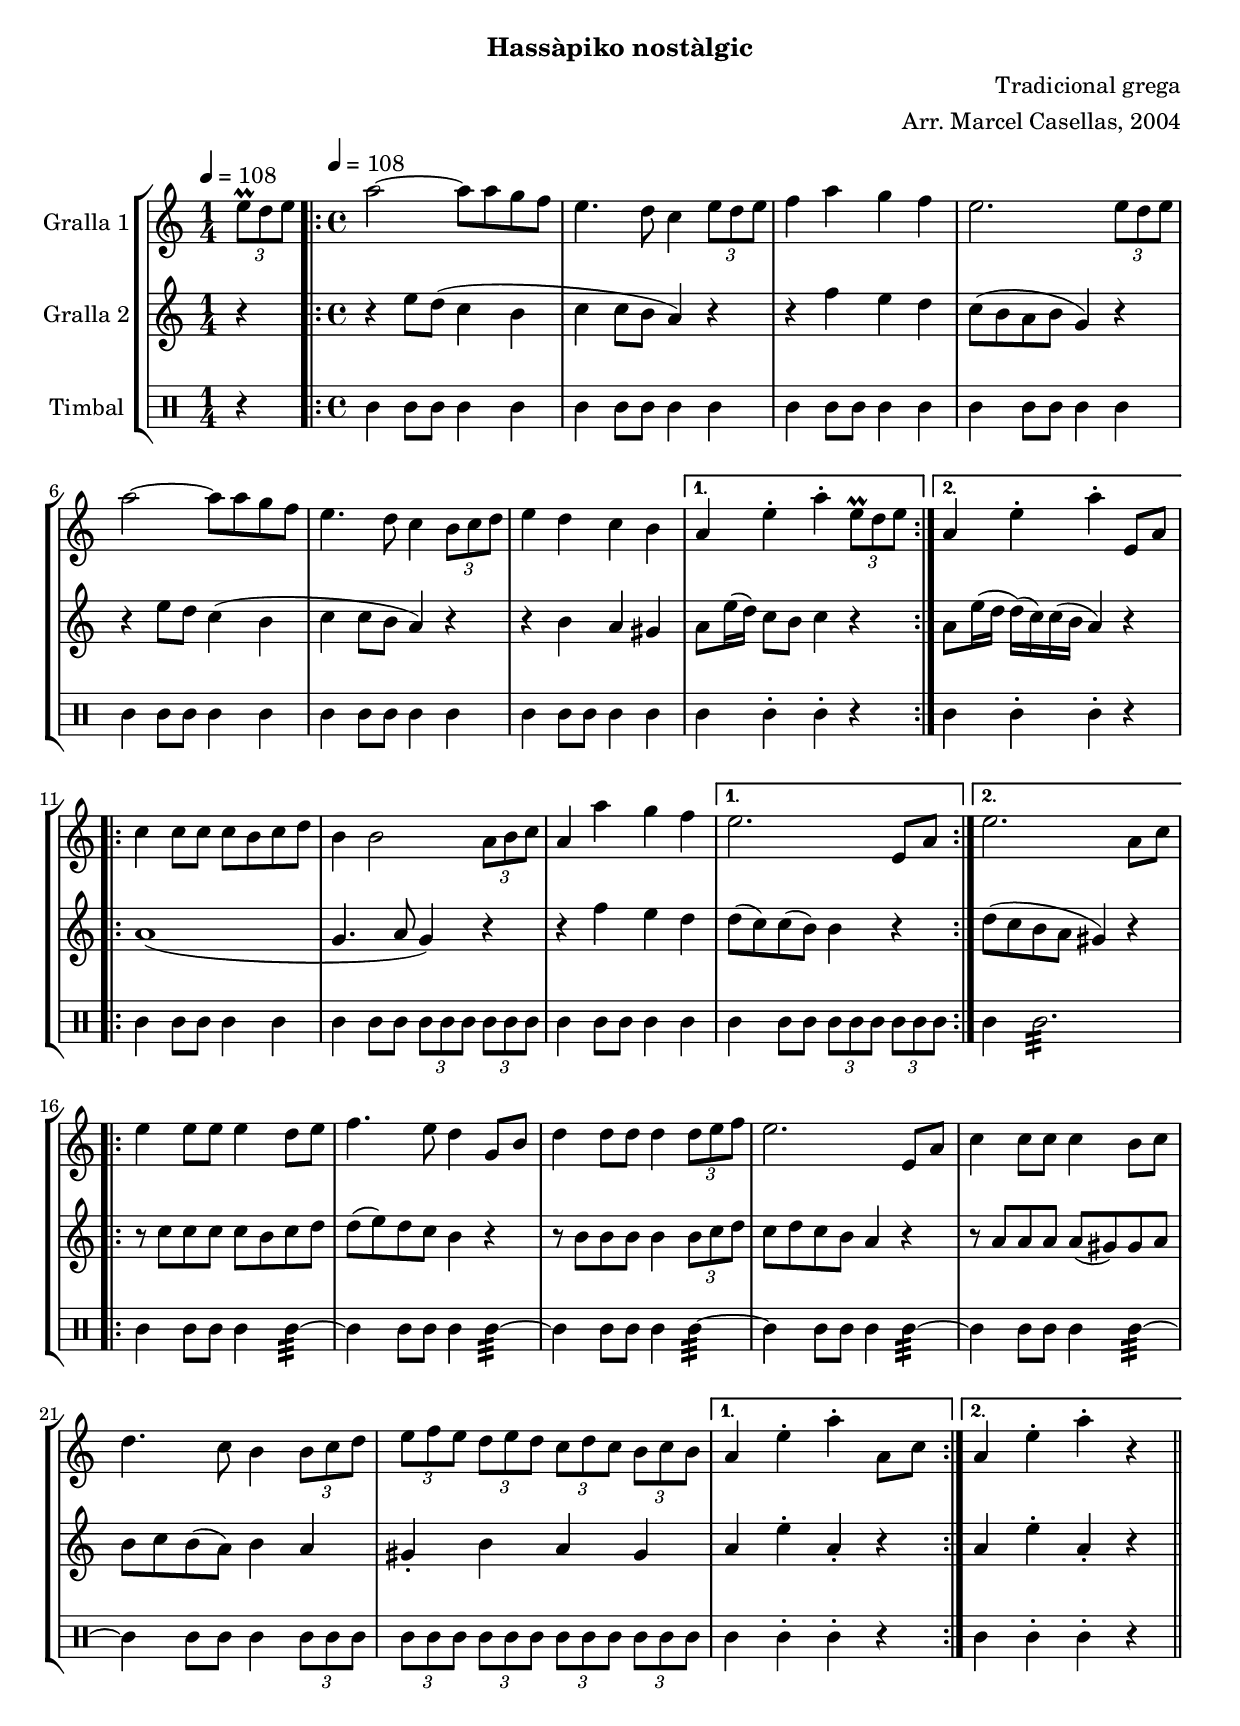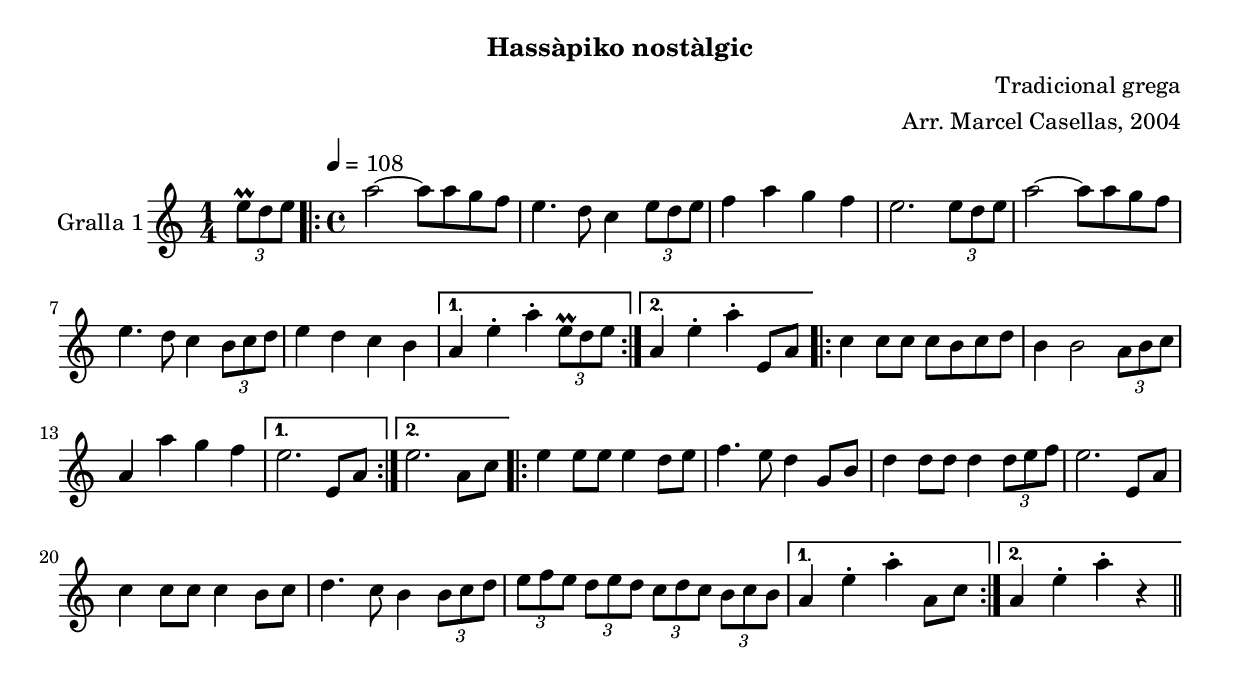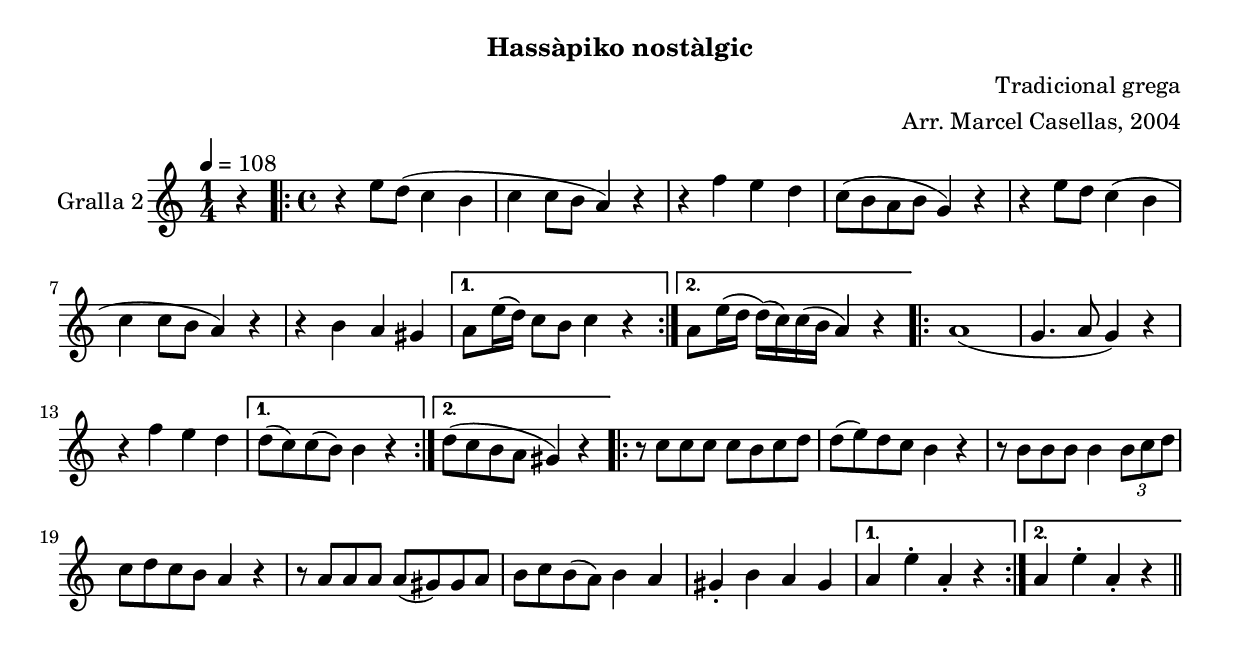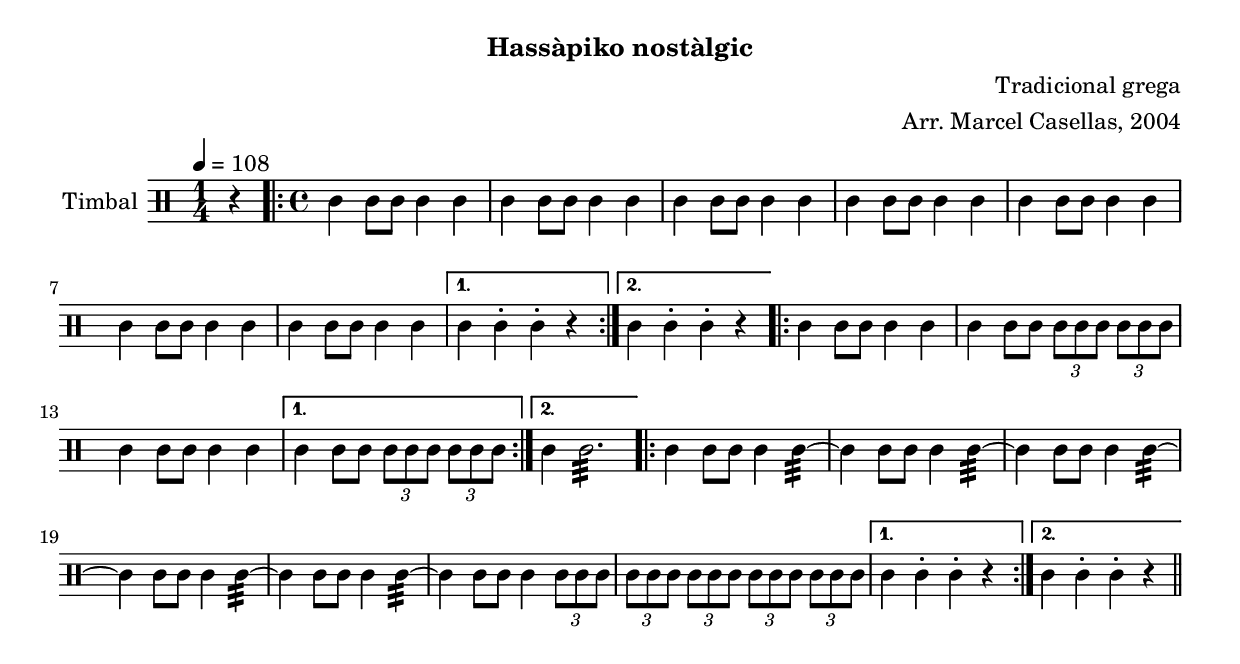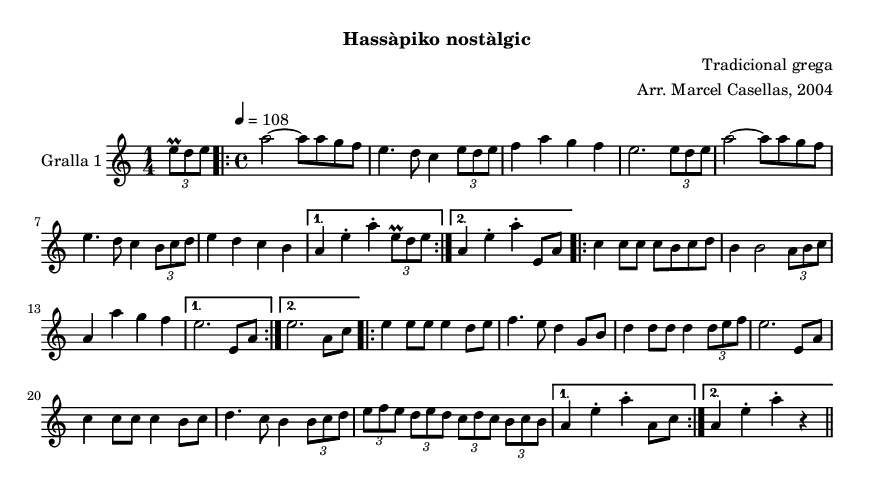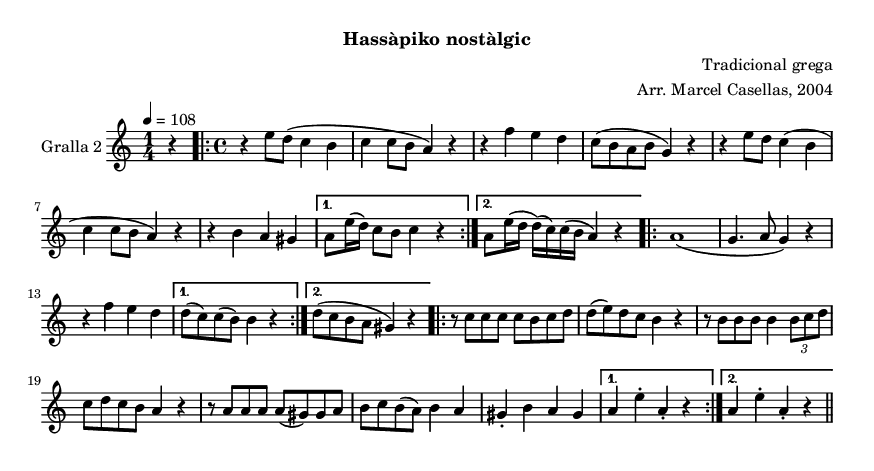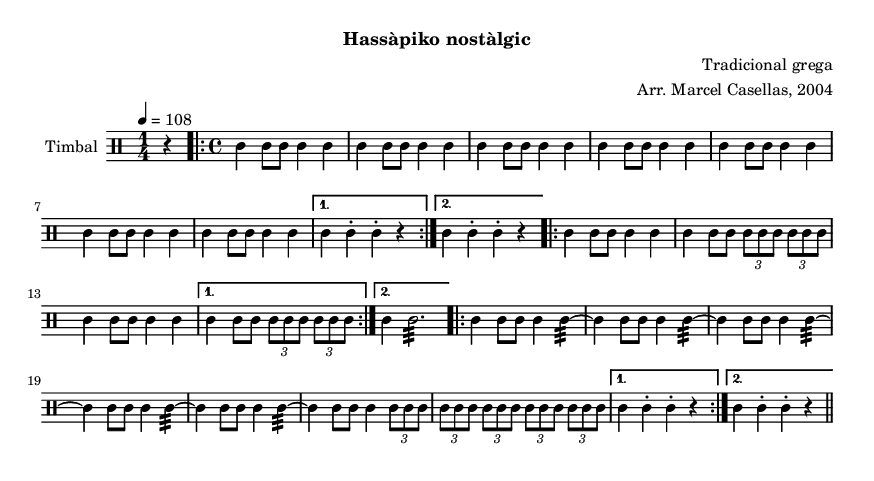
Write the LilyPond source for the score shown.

\version "2.16.0"

\header {
  dedication=""
  title="   "
  subtitle="Hassàpiko nostàlgic"
  subsubtitle=""
  poet=""
  meter=""
  piece=""
  composer="Tradicional grega"
  arranger="Arr. Marcel Casellas, 2004"
  opus=""
  instrument=""
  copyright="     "
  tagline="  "
}

liniaroAa =
\relative e''
{
  \clef treble
  \key c \major
  \time 1/4
  \times 2/3 { e8\prall d e } \tempo 4 = 108  |
  \time 4/4   \repeat volta 2 { a2 ~ a8 a g f  |
  e4. d8 c4 \times 2/3 { e8 d e }  |
  f4 a g f  |
  %05
  e2. \times 2/3 { e8 d e }  |
  a2 ~ a8 a g f  |
  e4. d8 c4 \times 2/3 { b8 c d }  |
  e4 d c b }
  \alternative { { a4 e'-. a-. \times 2/3 { e8\prall d e } }
  %10
  { a,4 e'-. a-. e,8 a } }
  \repeat volta 2 { c4 c8 c c b c d  |
  b4 b2 \times 2/3 { a8 b c }  |
  a4 a' g f }
  \alternative { { e2. e,8 a }
  %15
  { e'2. a,8 c } }
  \repeat volta 2 { e4 e8 e e4 d8 e  |
  f4. e8 d4 g,8 b  |
  d4 d8 d d4 \times 2/3 { d8 e f }  |
  e2. e,8 a  |
  %20
  c4 c8 c c4 b8 c  |
  d4. c8 b4 \times 2/3 { b8 c d }  |
  \times 2/3 { e8 f e } \times 2/3 { d e d } \times 2/3 { c d c } \times 2/3 { b c b } }
  \alternative { { a4 e'-. a-. a,8 c }
  { a4 e'-. a-. r } } \bar "||"
}

liniaroAb =
\relative e''
{
  \tempo 4 = 108
  \clef treble
  \key c \major
  \time 1/4
  r4  |
  \time 4/4   \repeat volta 2 { r4 e8 d ( c4 b  |
  c4 c8 b a4 ) r  |
  r4 f' e d  |
  %05
  c8 ( b a b g4 ) r  |
  r4 e'8 d c4 ( b  |
  c4 c8 b a4 ) r  |
  r4 b a gis }
  \alternative { { a8 e'16 ( d ) c8 b c4 r }
  %10
  { a8 e'16 ( d d ) ( c ) c ( b a4 ) r } }
  \repeat volta 2 { a1 (  |
  g4. a8 g4 ) r  |
  r4 f' e d }
  \alternative { { d8 ( c ) c ( b ) b4 r }
  %15
  { d8 ( c b a gis4 ) r } }
  \repeat volta 2 { r8 c c c c b c d  |
  d8 ( e ) d c b4 r  |
  r8 b b b b4 \times 2/3 { b8 c d }  |
  c8 d c b a4 r  |
  %20
  r8 a a a a ( gis ) gis a  |
  b8 c b ( a ) b4 a  |
  gis4-. b a gis }
  \alternative { { a4 e'-. a,-. r }
  { a4 e'-. a,-. r } } \bar "||"
}

liniaroAc =
\drummode
{
  \tempo 4 = 108
  \time 1/4
  r4  |
  \time 4/4   \repeat volta 2 { tomml4 tomml8 tomml tomml4 tomml  |
  tomml4 tomml8 tomml tomml4 tomml  |
  tomml4 tomml8 tomml tomml4 tomml  |
  %05
  tomml4 tomml8 tomml tomml4 tomml  |
  tomml4 tomml8 tomml tomml4 tomml  |
  tomml4 tomml8 tomml tomml4 tomml  |
  tomml4 tomml8 tomml tomml4 tomml }
  \alternative { { tomml4 tomml-. tomml-. r }
  %10
  { tomml4 tomml-. tomml-. r } }
  \repeat volta 2 { tomml4 tomml8 tomml tomml4 tomml  |
  tomml4 tomml8 tomml \times 2/3 { tomml tomml tomml } \times 2/3 { tomml tomml tomml }  |
  tomml4 tomml8 tomml tomml4 tomml }
  \alternative { { tomml4 tomml8 tomml \times 2/3 { tomml tomml tomml } \times 2/3 { tomml tomml tomml } }
  %15
  { tomml4 tomml2.:32 } }
  \repeat volta 2 { tomml4 tomml8 tomml tomml4 tomml:32 ~  |
  tomml4 tomml8 tomml tomml4 tomml:32 ~  |
  tomml4 tomml8 tomml tomml4 tomml:32 ~  |
  tomml4 tomml8 tomml tomml4 tomml:32 ~  |
  %20
  tomml4 tomml8 tomml tomml4 tomml:32 ~  |
  tomml4 tomml8 tomml tomml4 \times 2/3 { tomml8 tomml tomml }  |
  \times 2/3 { tomml8 tomml tomml } \times 2/3 { tomml tomml tomml } \times 2/3 { tomml tomml tomml } \times 2/3 { tomml tomml tomml } }
  \alternative { { tomml4 tomml-. tomml-. r }
  { tomml4 tomml-. tomml-. r } } \bar "||"
}

\book {

\paper {
  print-page-number = false
}

\bookpart {
  \score {
    \new StaffGroup {
      \override Score.RehearsalMark #'self-alignment-X = #LEFT
      <<
        \new Staff \with {instrumentName = #"Gralla 1" } \liniaroAa
        \new Staff \with {instrumentName = #"Gralla 2" } \liniaroAb
        \new DrumStaff \with {instrumentName = #"Timbal" } \liniaroAc
      >>
    }
    \layout {}
  }\score { \unfoldRepeats
    \new StaffGroup {
      \override Score.RehearsalMark #'self-alignment-X = #LEFT
      <<
        \new Staff \with {instrumentName = #"Gralla 1" } \liniaroAa
        \new Staff \with {instrumentName = #"Gralla 2" } \liniaroAb
        \new DrumStaff \with {instrumentName = #"Timbal" } \liniaroAc
      >>
    }
    \midi {}
  }
}

\bookpart {
  \header {}
  \score {
    \new StaffGroup {
      \override Score.RehearsalMark #'self-alignment-X = #LEFT
      <<
        \new Staff \with {instrumentName = #"Gralla 1" } \liniaroAa
      >>
    }
    \layout {}
  }\score { \unfoldRepeats
    \new StaffGroup {
      \override Score.RehearsalMark #'self-alignment-X = #LEFT
      <<
        \new Staff \with {instrumentName = #"Gralla 1" } \liniaroAa
      >>
    }
    \midi {}
  }
}

\bookpart {
  \header {}
  \score {
    \new StaffGroup {
      \override Score.RehearsalMark #'self-alignment-X = #LEFT
      <<
        \new Staff \with {instrumentName = #"Gralla 2" } \liniaroAb
      >>
    }
    \layout {}
  }\score { \unfoldRepeats
    \new StaffGroup {
      \override Score.RehearsalMark #'self-alignment-X = #LEFT
      <<
        \new Staff \with {instrumentName = #"Gralla 2" } \liniaroAb
      >>
    }
    \midi {}
  }
}

\bookpart {
  \header {}
  \score {
    \new StaffGroup {
      \override Score.RehearsalMark #'self-alignment-X = #LEFT
      <<
        \new DrumStaff \with {instrumentName = #"Timbal" } \liniaroAc
      >>
    }
    \layout {}
  }\score { \unfoldRepeats
    \new StaffGroup {
      \override Score.RehearsalMark #'self-alignment-X = #LEFT
      <<
        \new DrumStaff \with {instrumentName = #"Timbal" } \liniaroAc
      >>
    }
    \midi {}
  }
}

}

\book {

\paper {
  print-page-number = false
  #(set-paper-size "a6landscape")
  #(layout-set-staff-size 14)
}

\bookpart {
  \header {}
  \score {
    \new StaffGroup {
      \override Score.RehearsalMark #'self-alignment-X = #LEFT
      <<
        \new Staff \with {instrumentName = #"Gralla 1" } \liniaroAa
      >>
    }
    \layout {}
  }
}

\bookpart {
  \header {}
  \score {
    \new StaffGroup {
      \override Score.RehearsalMark #'self-alignment-X = #LEFT
      <<
        \new Staff \with {instrumentName = #"Gralla 2" } \liniaroAb
      >>
    }
    \layout {}
  }
}

\bookpart {
  \header {}
  \score {
    \new StaffGroup {
      \override Score.RehearsalMark #'self-alignment-X = #LEFT
      <<
        \new DrumStaff \with {instrumentName = #"Timbal" } \liniaroAc
      >>
    }
    \layout {}
  }
}

}

